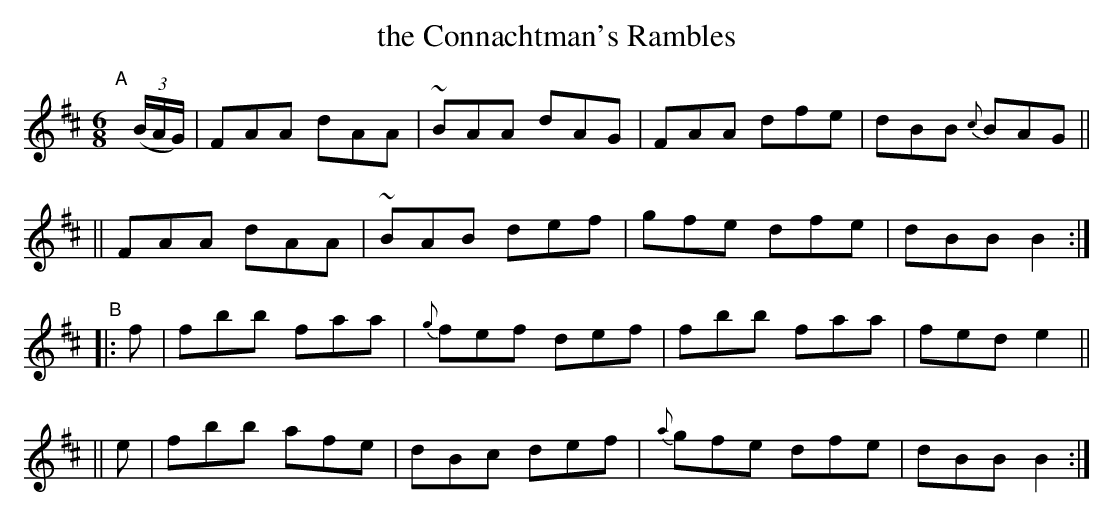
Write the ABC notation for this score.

X:1
T: the Connachtman's Rambles
M: 6/8
L: 1/8
K: D	% ending on Bm
"^A"[|] (3(B/A/G/) \
|  FAA dAA | ~BAA dAG | FAA dfe | dBB {c}BAG ||
|| FAA dAA | ~BAB def | gfe dfe | dBB    B2 :|
"^B"\
|: f | fbb faa | {g}fef def |    fbb faa | fed e2 ||
|| e | fbb afe |    dBc def | {a}gfe dfe | dBB B2 :|
